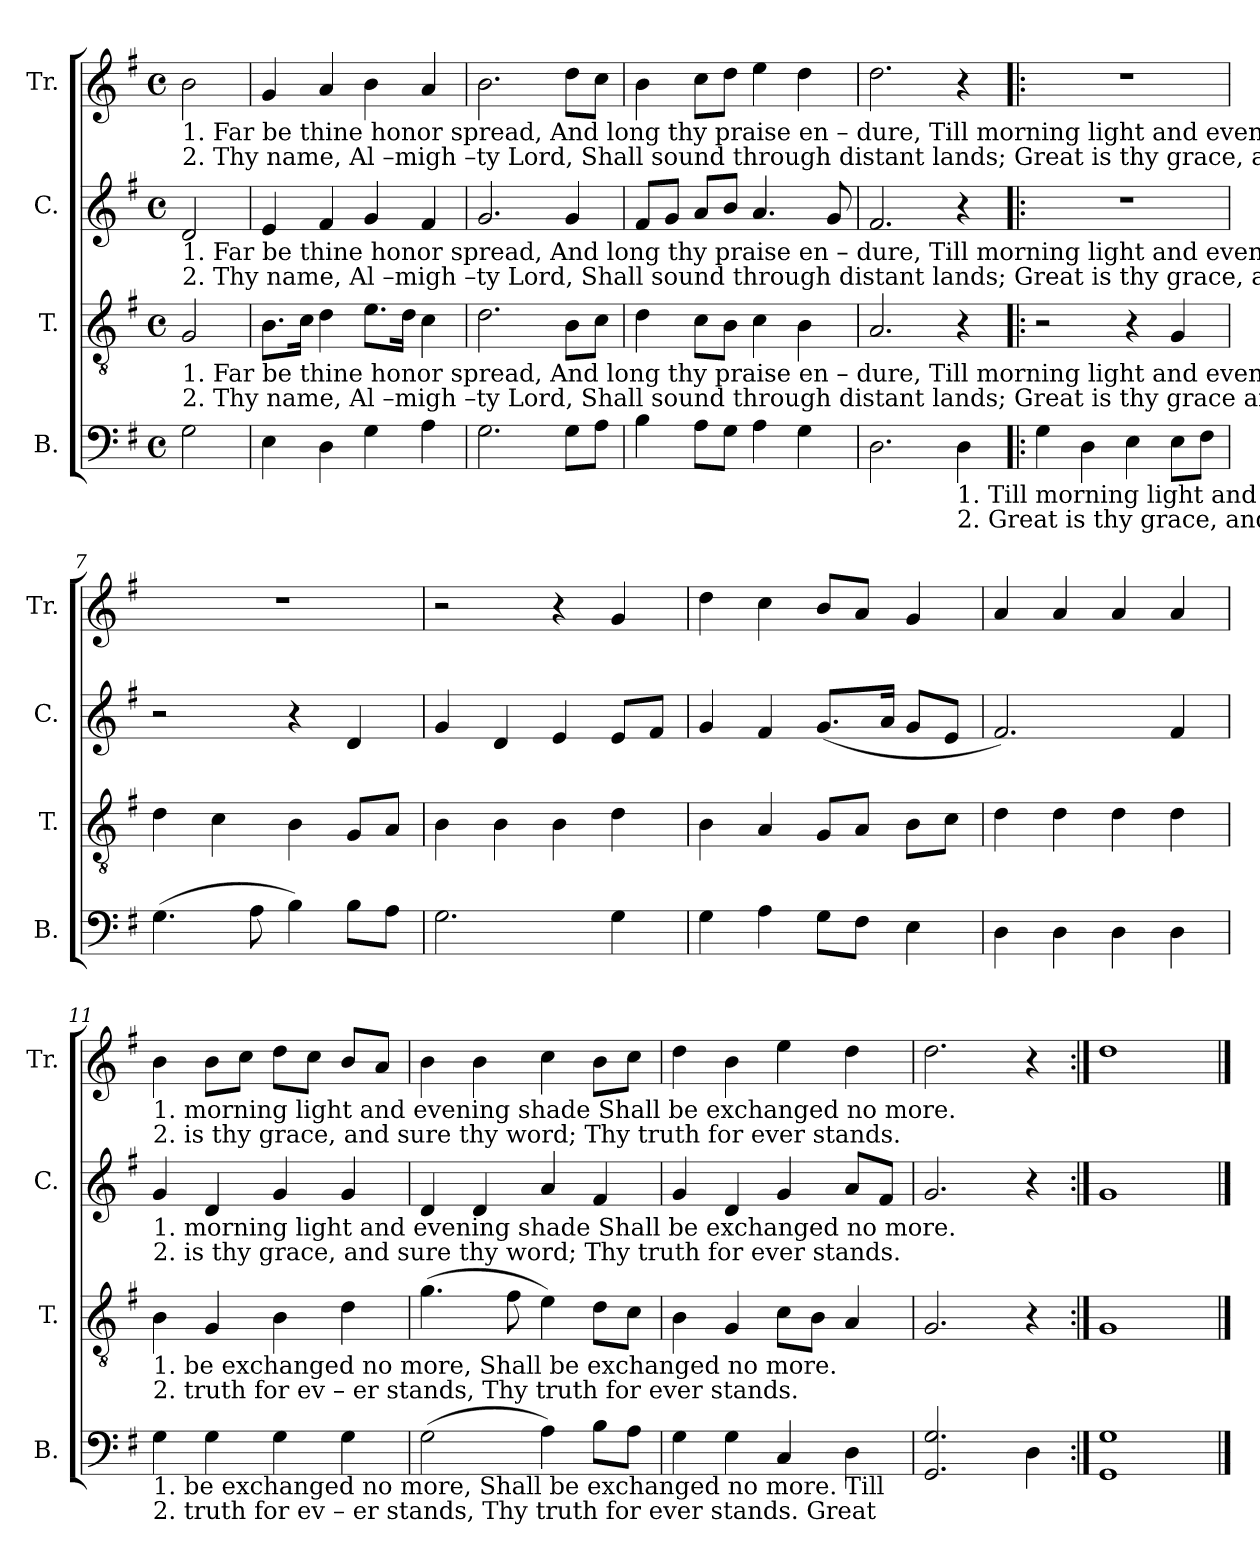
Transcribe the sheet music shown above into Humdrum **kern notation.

**kern	**kern	**kern	**kern
*part4	*part3	*part2	*part1
*staff4	*staff3	*staff2	*staff1
*I"B.	*I"T.	*I"C.	*I"Tr.
*I'B.	*I'T.	*I'C.	*I'Tr.
*clefF4	*clefGv2	*clefG2	*clefG2
*k[f#]	*k[f#]	*k[f#]	*k[f#]
*M4/4	*M4/4	*M4/4	*M4/4
*met(c)	*met(c)	*met(c)	*met(c)
*MM100	*MM100	*MM100	*MM100
=1	=1	=1	=1
!	!	!	!LO:TX:b:t=1. Far   be   thine   honor  spread,  And   long   thy  praise  en – dure,                                                                        Till morning light and evening shade,  Till
!	!	!	!LO:TX:b:t=2. Thy  name,  Al –migh –ty  Lord,  Shall  sound through distant lands;                                                                      Great is thy grace, and sure thy word, Great
!	!	!LO:TX:b:t=1. Far   be   thine   honor  spread,  And   long   thy  praise  en – dure,                                                 Till  morning  light and evening shade,                       Till	!
!	!	!LO:TX:b:t=2. Thy  name,  Al –migh –ty  Lord,  Shall  sound through distant lands;                                                 Great is thy grace, and sure thy word,                     Great	!
!	!LO:TX:b:t=1. Far   be   thine   honor  spread,  And   long   thy  praise  en – dure,                      Till morning light and evening shade, Till morning light and evening shade Shall	!	!
!	!LO:TX:b:t=2. Thy  name,  Al –migh –ty  Lord,  Shall  sound through distant lands;                    Great is thy grace and sure thy word, Great is thy grace and sure thy word; Thy	!	!
2G!\	2G!/	2d!/	2b!\
=2	=2	=2	=2
4E!\	8.B!\L	4e!/	4g!/
.	16c!\Jk	.	.
4D!\	4d!\	4f#!/	4a!/
4G!\	8.e!\L	4g!/	4b!\
.	16d!\Jk	.	.
4A!\	4c!\	4f#!/	4a!/
=3	=3	=3	=3
2.G!\	2.d!\	2.g!/	2.b!\
8G!\L	8B!\L	4g!/	8dd!\L
8A!\J	8c!\J	.	8cc!\J
=4	=4	=4	=4
4B!\	4d!\	8f#!/L	4b!\
.	.	8g!/J	.
8A!\L	8c!\L	8a!/L	8cc!\L
8G!\J	8B!\J	8b!/J	8dd!\J
4A!\	4c!\	4.a!/	4ee!\
4G!\	4B!\	.	4dd!\
.	.	8g!/	.
=5	=5	=5	=5
2.D!\	2.A!/	2.f#!/	2.dd!\
!LO:TX:b:t=1. Till  morning  light and  eve      –     ning  shade,      Till morning light and evening shade Shall	!	!	!
!LO:TX:b:t=2. Great is thy grace, and sure            thy   word,     Great is thy grace, and sure thy word; Thy	!	!	!
4D!\	4r	4r	4r
=6!|:	=6!|:	=6!|:	=6!|:
4G!\	2r	1r	1r
4D!\	.	.	.
4E!\	4r	.	.
8E!\L	4G!/	.	.
8F#!\J	.	.	.
=7	=7	=7	=7
(>4.G!\	4d!\	2r	1r
.	4c!\	.	.
8A!\	.	.	.
4B!\)	4B!\	4r	.
8B!\L	8G!/L	4d!/	.
8A!\J	8A!/J	.	.
=8	=8	=8	=8
2.G!\	4B!\	4g!/	2r
.	4B!\	4d!/	.
.	4B!\	4e!/	4r
4G!\	4d!\	8e!/L	4g!/
.	.	8f#!/J	.
=9	=9	=9	=9
4G!\	4B!\	4g!/	4dd!\
4A!\	4A!/	4f#!/	4cc!\
8G!\L	8G!/L	(<8.g!/L	8b!/L
8F#!\J	8A!/J	.	8a!/J
.	.	16a!/Jk	.
4E!\	8B!\L	8g!/L	4g!/
.	8c!\J	8e!/J	.
=10	=10	=10	=10
4D!\	4d!\	2.f#!/)	4a!/
4D!\	4d!\	.	4a!/
4D!\	4d!\	.	4a!/
4D!\	4d!\	4f#!/	4a!/
!!LO:LB:g=z
=11	=11	=11	=11
!	!	!	!LO:TX:b:t=1. morning light and evening shade  Shall be exchanged no more.
!	!	!	!LO:TX:b:t=2. is thy grace, and sure thy word;  Thy  truth  for  ever   stands.
!	!	!LO:TX:b:t=1. morning light and evening shade  Shall be exchanged no more.	!
!	!	!LO:TX:b:t=2. is thy grace, and sure thy word;  Thy  truth  for  ever   stands.	!
!	!LO:TX:b:t=1. be  exchanged no    more,        Shall be exchanged no more.	!	!
!	!LO:TX:b:t=2. truth  for  ev – er   stands,       Thy  truth  for  ever  stands.	!	!
!LO:TX:b:t=1. be  exchanged no    more,     Shall be exchanged no more.  Till	!	!	!
!LO:TX:b:t=2. truth  for  ev – er   stands,    Thy  truth  for  ever  stands.  Great	!	!	!
4G!\	4B!\	4g!/	4b!\
4G!\	4G!/	4d!/	8b!\L
.	.	.	8cc!\J
4G!\	4B!\	4g!/	8dd!\L
.	.	.	8cc!\J
4G!\	4d!\	4g!/	8b!/L
.	.	.	8a!/J
=12	=12	=12	=12
(>2G!\	(>4.g!\	4d!/	4b!\
.	.	4d!/	4b!\
.	8f#!\	.	.
4A!\)	4e!\)	4a!/	4cc!\
8B!\L	8d!\L	4f#!/	8b!\L
8A!\J	8c!\J	.	8cc!\J
=13	=13	=13	=13
4G!\	4B!\	4g!/	4dd!\
4G!\	4G!/	4d!/	4b!\
4C!/	8c!\L	4g!/	4ee!\
.	8B!\J	.	.
4D!\	4A!/	8a!/L	4dd!\
.	.	8f#!/J	.
=14	=14	=14	=14
2.GG!/ 2.G!/	2.G!/	2.g!/	2.dd!\
4D!\	4r	4r	4r
=15:|!	=15:|!	=15:|!	=15:|!
1GG! 1G!	1G!	1g!	1dd!
==	==	==	==
*-	*-	*-	*-
